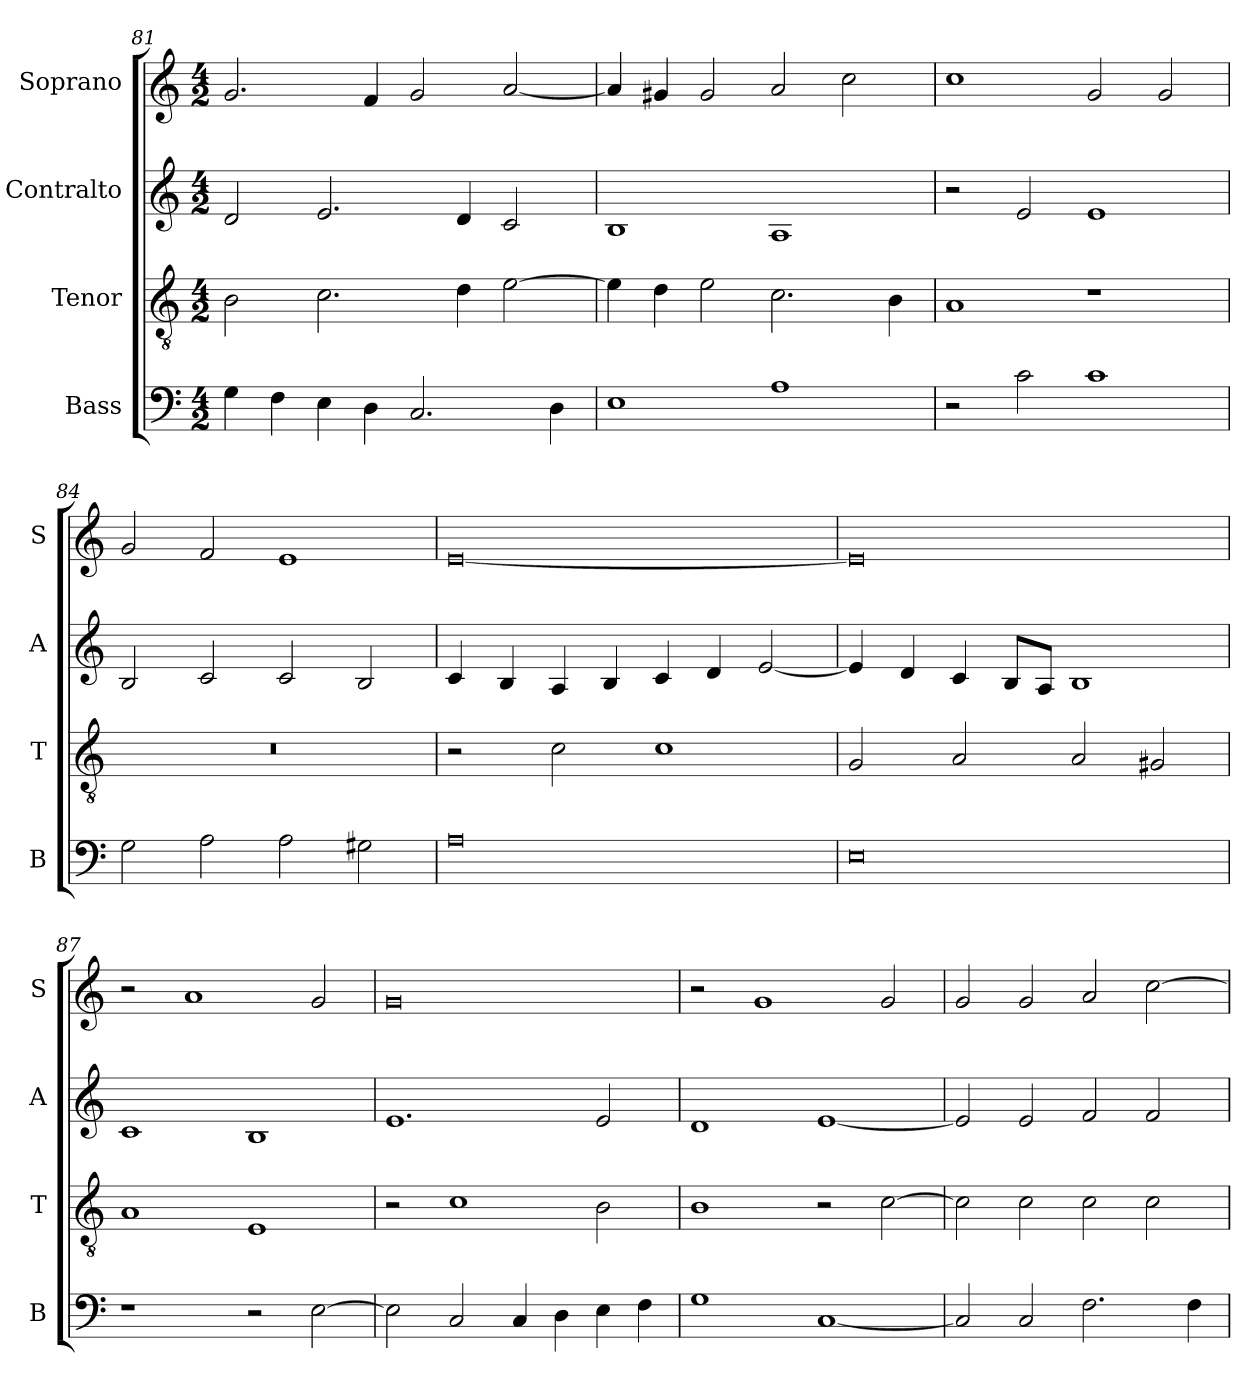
**kern	**kern	**kern	**kern
*part4	*part3	*part2	*part1
*staff4	*staff3	*staff2	*staff1
*I"Bass	*I"Tenor	*I"Contralto	*I"Soprano
*I'B	*I'T	*I'A	*I'S
*clefF4	*clefGv2	*clefG2	*clefG2
*k[]	*k[]	*k[]	*k[]
*E:phr	*E:phr	*E:phr	*E:phr
*M4/2	*M4/2	*M4/2	*M4/2
=81	=81	=81	=81
4G	2B	2d	2.g
4F	.	.	.
4E	2.c	2.e	.
4D	.	.	4f
2.C	.	.	2g
.	4d	4d	.
.	[2e	2c	[2a
4D	.	.	.
=82	=82	=82	=82
1E	4e]	1B	4a]
.	4d	.	4g#X
.	2e	.	2g#
1A	2.c	1A	2a
.	.	.	2cc
.	4B	.	.
=83	=83	=83	=83
2r	1A	2r	1cc
2c	.	2e	.
1c	1r	1e	2g
.	.	.	2g
=84	=84	=84	=84
2G	0r	2B	2g
2A	.	2c	2f
2A	.	2c	1e
2G#X	.	2B	.
=85	=85	=85	=85
0A	2r	4c	[0e
.	.	4B	.
.	2c	4A	.
.	.	4B	.
.	1c	4c	.
.	.	4d	.
.	.	[2e	.
=86	=86	=86	=86
0E	2G	4e]	0e]
.	.	4d	.
.	2A	4c	.
.	.	8B/L	.
.	.	8A/J	.
.	2A	1B	.
.	2G#X	.	.
=87	=87	=87	=87
1r	1A	1c	2r
.	.	.	1a
2r	1E	1B	.
[2E	.	.	2g
=88	=88	=88	=88
2E]	2r	1.e	0g
2C	1c	.	.
4C	.	.	.
4D	.	.	.
4E	2B	2e	.
4F	.	.	.
=89	=89	=89	=89
1G	1B	1d	2r
.	.	.	1g
[1C	2r	[1e	.
.	[2c	.	2g
=90	=90	=90	=90
2C]	2c]	2e]	2g
2C	2c	2e	2g
2.F	2c	2f	2a
.	2c	2f	[2cc
4F	.	.	.
=	=	=	=
*-	*-	*-	*-
